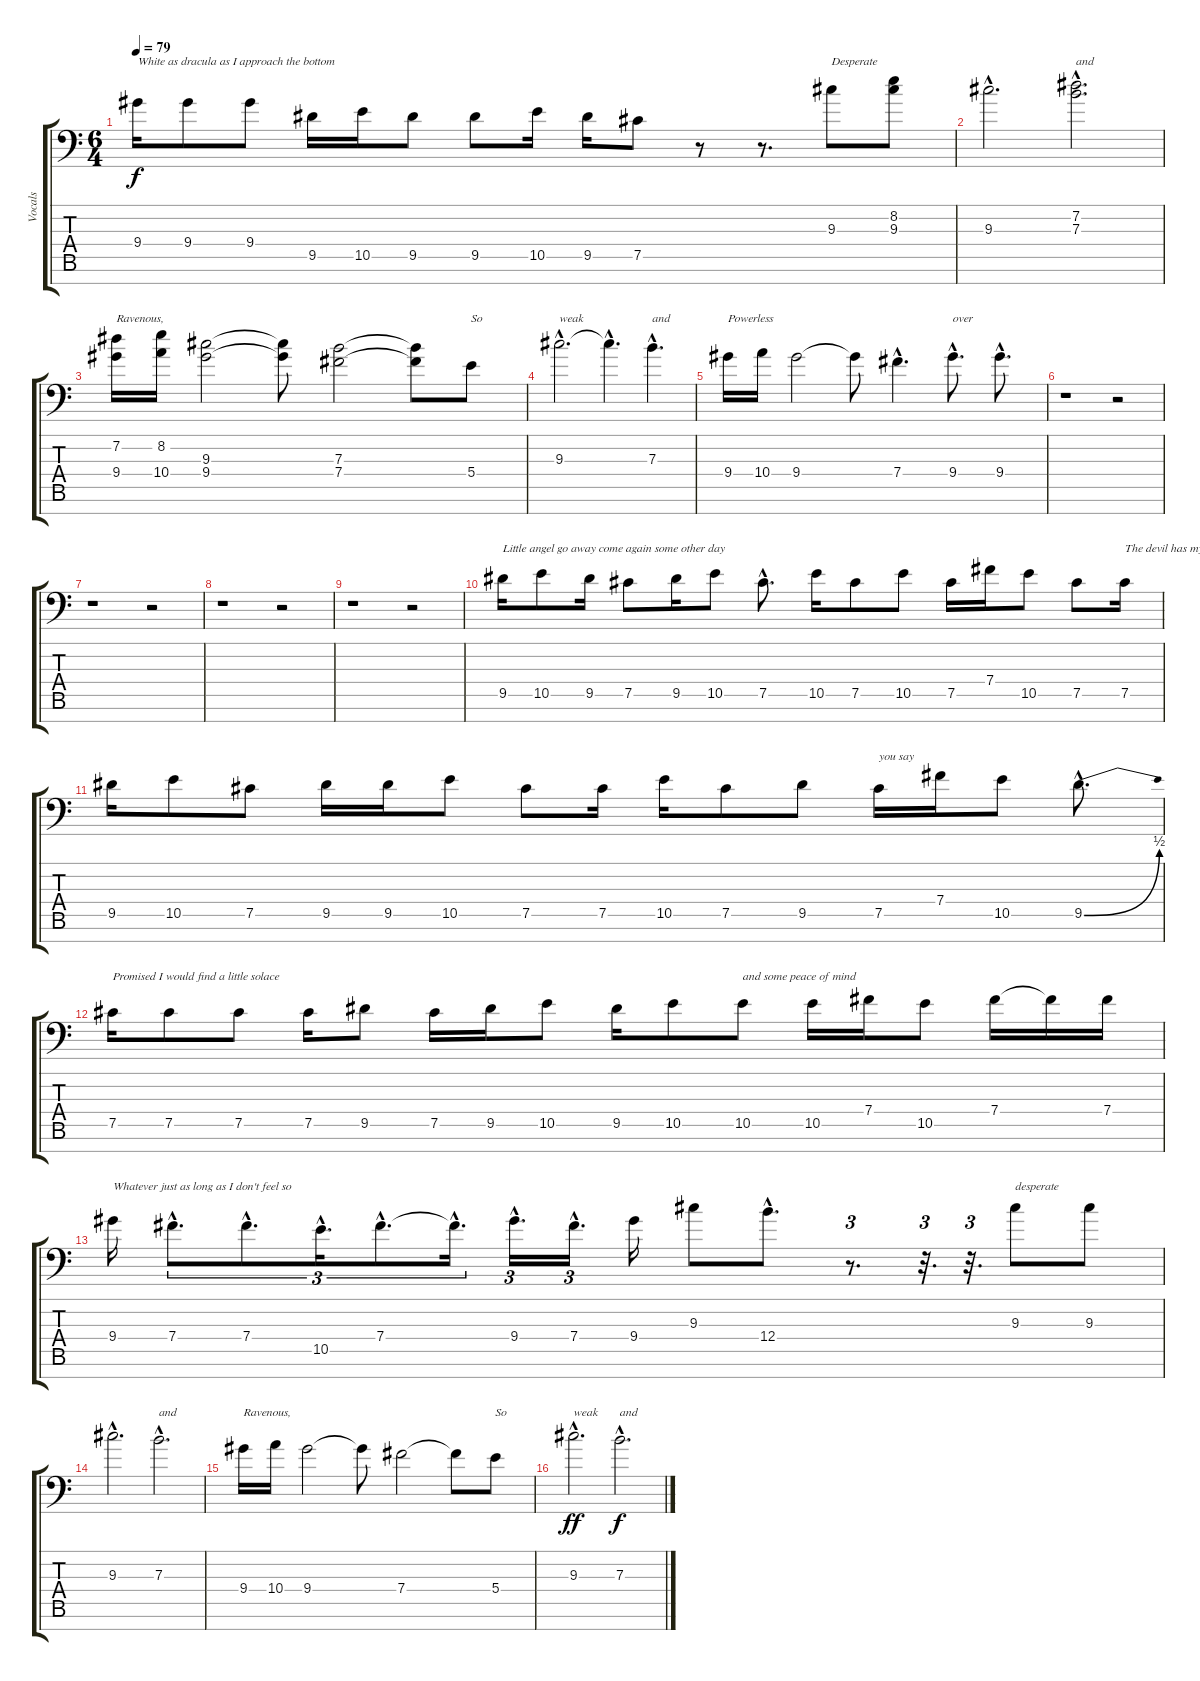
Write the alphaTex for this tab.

\track ("Vocals" "Vocals") {instrument contrabass}
\staff {score tabs}
\tuning (Db4 Ab3 E3 B2 Gb2 B1 Gb1) {hide}
\ts (6 4)
\tempo 79
\clef f4
\ks c
9.4.16{txt "White as dracula as I approach the bottom" dy f} 9.4.8 9.4.8 9.5.16 10.5.16 9.5.8 9.5.8 10.5.16 9.5.16 7.5.8 r.8 r.8{d} 9.3.8{txt "Desperate"} (8.2 9.3).8 |
9.3{hac}.2{d} (7.2{hac} 7.3{hac}).2{d txt "and"} |
(7.2 9.4).16{txt "Ravenous,"} (8.2 10.4).16 (9.3 9.4).2 (9.3{t} 9.4{t}).8 (7.3 7.4).2 (7.3{t} 7.4{t}).8 5.4.8{txt "So"} |
9.3{hac}.2{d txt "weak"} 9.3{hac t}.4{d} 7.3{hac}.4{d txt "and"} |
9.4.16{txt "Powerless"} 10.4.16 9.4.2 9.4{t}.8 7.4{hac}.4{d} 9.4{hac}.8{d txt "over"} 9.4{hac}.8{d} |
r.1 r.2 |
r.1 r.2 |
r.1 r.2 |
r.1 r.2 |
9.5.16{txt "Little angel go away come again some other day"} 10.5.8 9.5.16 7.5.8 9.5.16 10.5.8 7.5{hac}.8{d} 10.5.16 7.5.8 10.5.8 7.5.16 7.4.16 10.5.8 7.5.8 7.5.16{txt "The devil has my ear today I'll never hear a word"} |
9.5.16 10.5.8 7.5.8 9.5.16 9.5.16 10.5.8 7.5.8 7.5.16 10.5.16 7.5.8 9.5.8 7.5.16{txt "you say"} 7.4.16 10.5.8 9.5{be (bend 0 0 60 2) hac}.8{d} |
7.5.16{txt "Promised I would find a little solace"} 7.5.8 7.5.8 7.5.16 9.5.8 7.5.16 9.5.16 10.5.8 9.5.16 10.5.8 10.5.8{txt "and some peace of mind"} 10.5.16 7.4.16 10.5.8 7.4.16 7.4{t}.16 7.4.16 |
9.4.16{txt "Whatever just as long as I don't feel so"} 7.4{hac}.8{d tu (3 2)} 7.4{hac}.8{d tu (3 2)} 10.5{hac}.16{d tu (3 2)} 7.4{hac}.8{d tu (3 2)} 7.4{hac t}.16{d tu (3 2)} 9.4{hac}.16{d tu (3 2)} 7.4{hac}.16{d tu (3 2)} 9.4.16 9.3.8 12.4{hac}.8{d} r.8{d tu (3 2)} r.32{d tu (3 2)} r.32{d tu (3 2)} 9.3.8{txt "desperate"} 9.3.8 |
9.3{hac}.2{d} 7.3{hac}.2{d txt "and"} |
9.4.16{txt "Ravenous,"} 10.4.16 9.4.2 9.4{t}.8 7.4.2 7.4{t}.8 5.4.8{txt "So"} |
9.3{hac}.2{d txt "weak" dy ff} 7.3{hac}.2{d txt "and" dy f}
